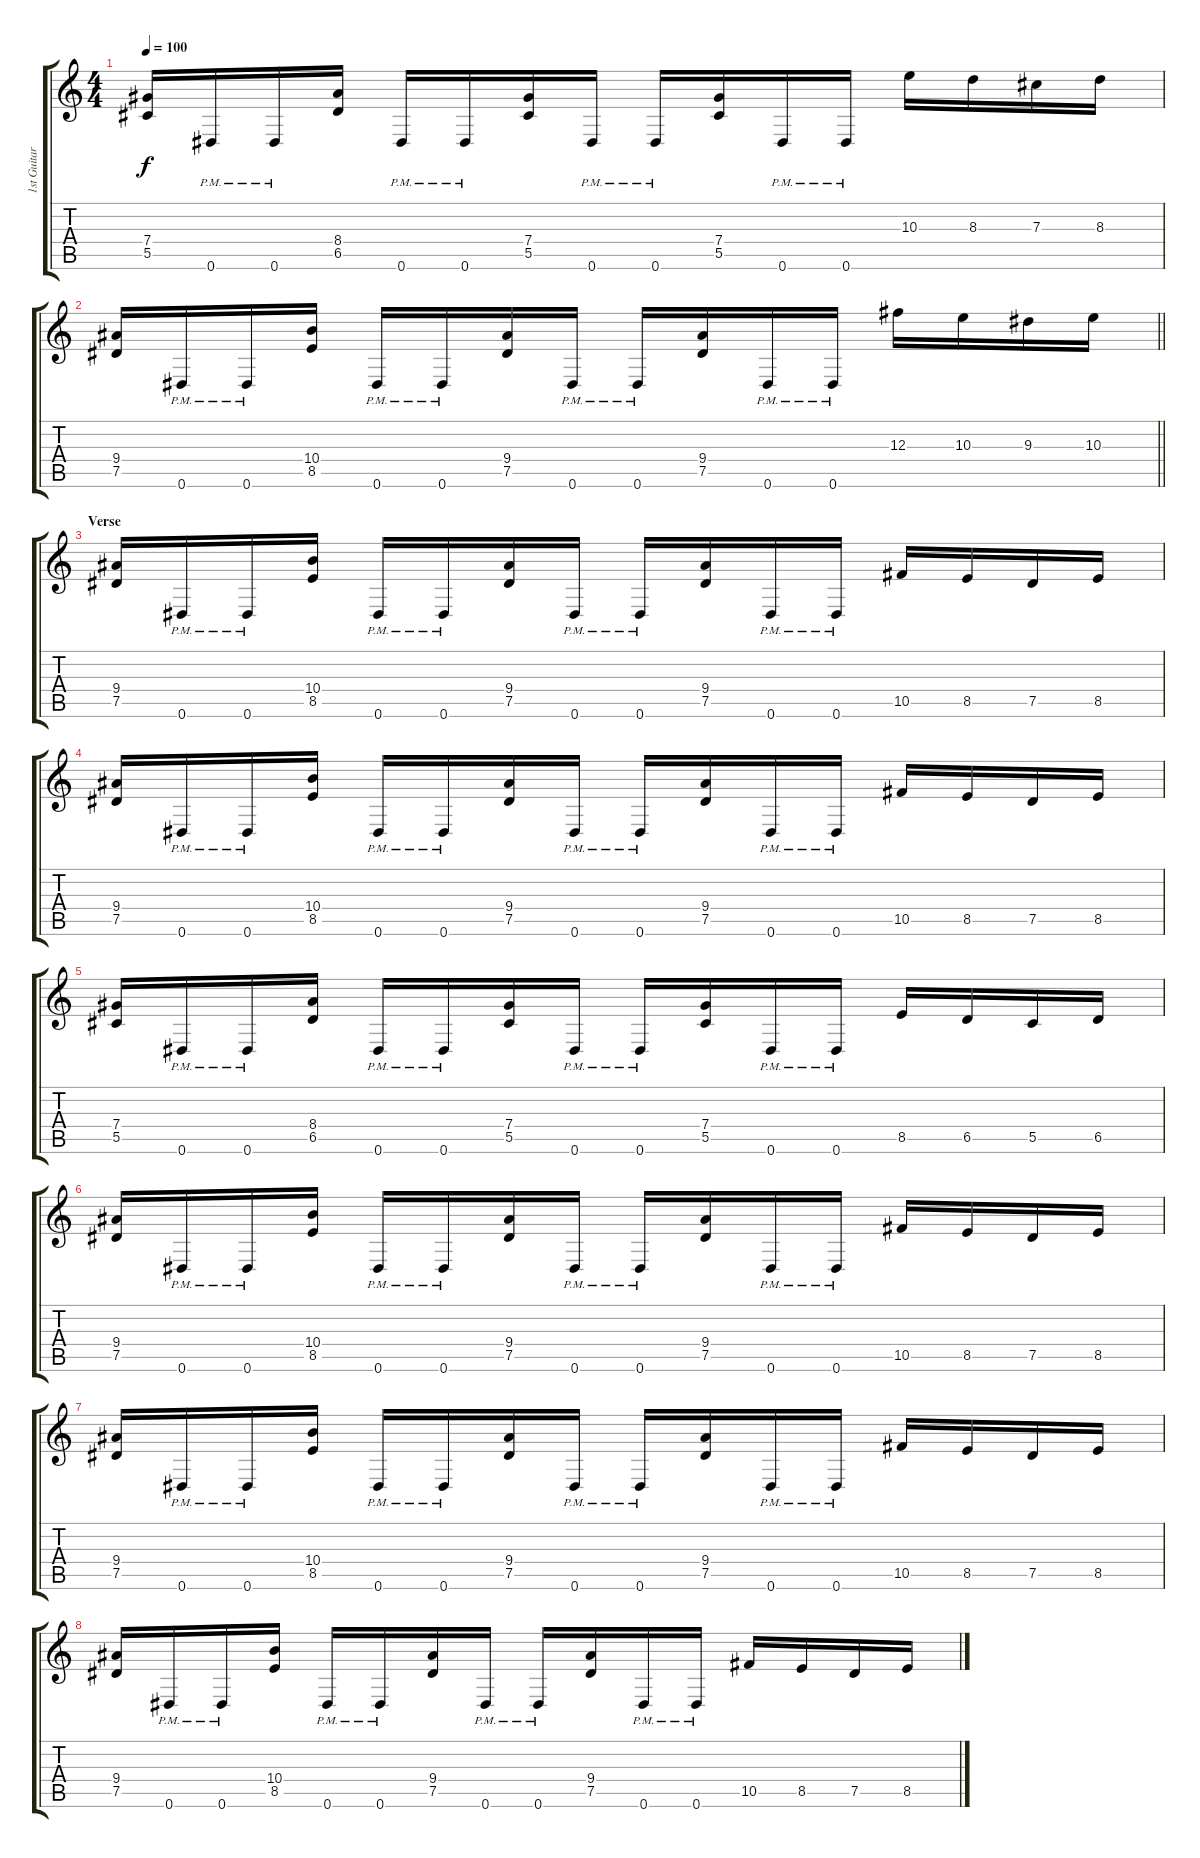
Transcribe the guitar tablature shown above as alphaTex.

\track ("1st Guitar" "1st Guitar") {instrument overdrivenguitar}
\staff {score tabs}
\tuning (Eb4 Bb3 Gb3 Db3 Ab2 Eb2) {hide}
\ts (4 4)
\tempo 100
\clef g2
\ks c
(7.4 5.5).16{dy f} 0.6{pm}.16 0.6{pm}.16 (8.4 6.5).16 0.6{pm}.16 0.6{pm}.16 (7.4 5.5).16 0.6{pm}.16 0.6{pm}.16 (7.4 5.5).16 0.6{pm}.16 0.6{pm}.16 10.3.16 8.3.16 7.3.16 8.3.16 |
\barLineRight lightlight
(9.4 7.5).16 0.6{pm}.16 0.6{pm}.16 (10.4 8.5).16 0.6{pm}.16 0.6{pm}.16 (9.4 7.5).16 0.6{pm}.16 0.6{pm}.16 (9.4 7.5).16 0.6{pm}.16 0.6{pm}.16 12.3.16 10.3.16 9.3.16 10.3.16 |
\section ("" "Verse")
(9.4 7.5).16 0.6{pm}.16 0.6{pm}.16 (10.4 8.5).16 0.6{pm}.16 0.6{pm}.16 (9.4 7.5).16 0.6{pm}.16 0.6{pm}.16 (9.4 7.5).16 0.6{pm}.16 0.6{pm}.16 10.5.16 8.5.16 7.5.16 8.5.16 |
(9.4 7.5).16 0.6{pm}.16 0.6{pm}.16 (10.4 8.5).16 0.6{pm}.16 0.6{pm}.16 (9.4 7.5).16 0.6{pm}.16 0.6{pm}.16 (9.4 7.5).16 0.6{pm}.16 0.6{pm}.16 10.5.16 8.5.16 7.5.16 8.5.16 |
(7.4 5.5).16 0.6{pm}.16 0.6{pm}.16 (8.4 6.5).16 0.6{pm}.16 0.6{pm}.16 (7.4 5.5).16 0.6{pm}.16 0.6{pm}.16 (7.4 5.5).16 0.6{pm}.16 0.6{pm}.16 8.5.16 6.5.16 5.5.16 6.5.16 |
(9.4 7.5).16 0.6{pm}.16 0.6{pm}.16 (10.4 8.5).16 0.6{pm}.16 0.6{pm}.16 (9.4 7.5).16 0.6{pm}.16 0.6{pm}.16 (9.4 7.5).16 0.6{pm}.16 0.6{pm}.16 10.5.16 8.5.16 7.5.16 8.5.16 |
(9.4 7.5).16 0.6{pm}.16 0.6{pm}.16 (10.4 8.5).16 0.6{pm}.16 0.6{pm}.16 (9.4 7.5).16 0.6{pm}.16 0.6{pm}.16 (9.4 7.5).16 0.6{pm}.16 0.6{pm}.16 10.5.16 8.5.16 7.5.16 8.5.16 |
(9.4 7.5).16 0.6{pm}.16 0.6{pm}.16 (10.4 8.5).16 0.6{pm}.16 0.6{pm}.16 (9.4 7.5).16 0.6{pm}.16 0.6{pm}.16 (9.4 7.5).16 0.6{pm}.16 0.6{pm}.16 10.5.16 8.5.16 7.5.16 8.5.16
